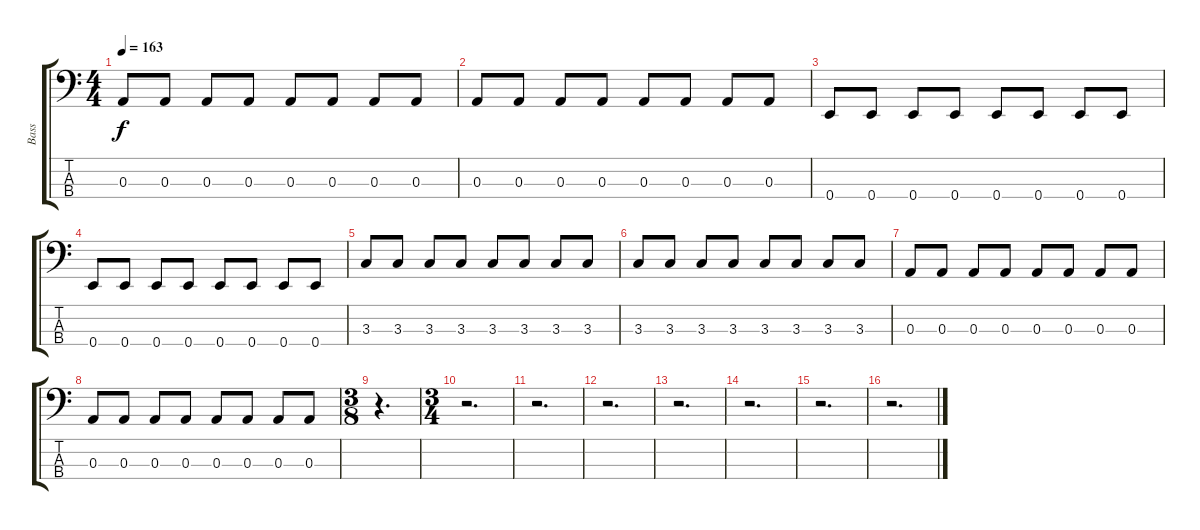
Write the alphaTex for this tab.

\track ("Bass" "Bass") {instrument electricbasspick}
\staff {score tabs}
\tuning (G2 D2 A1 E1) {hide}
\ts (4 4)
\tempo 163
\clef f4
\ks c
0.3.8{dy f} 0.3.8 0.3.8 0.3.8 0.3.8 0.3.8 0.3.8 0.3.8 |
0.3.8 0.3.8 0.3.8 0.3.8 0.3.8 0.3.8 0.3.8 0.3.8 |
0.4.8 0.4.8 0.4.8 0.4.8 0.4.8 0.4.8 0.4.8 0.4.8 |
0.4.8 0.4.8 0.4.8 0.4.8 0.4.8 0.4.8 0.4.8 0.4.8 |
3.3.8 3.3.8 3.3.8 3.3.8 3.3.8 3.3.8 3.3.8 3.3.8 |
3.3.8 3.3.8 3.3.8 3.3.8 3.3.8 3.3.8 3.3.8 3.3.8 |
0.3.8 0.3.8 0.3.8 0.3.8 0.3.8 0.3.8 0.3.8 0.3.8 |
0.3.8 0.3.8 0.3.8 0.3.8 0.3.8 0.3.8 0.3.8 0.3.8 |
\ts (3 8)
r.4{d} |
\ts (3 4)
r.2{d} |
r.2{d} |
r.2{d} |
r.2{d} |
r.2{d} |
r.2{d} |
r.2{d}
